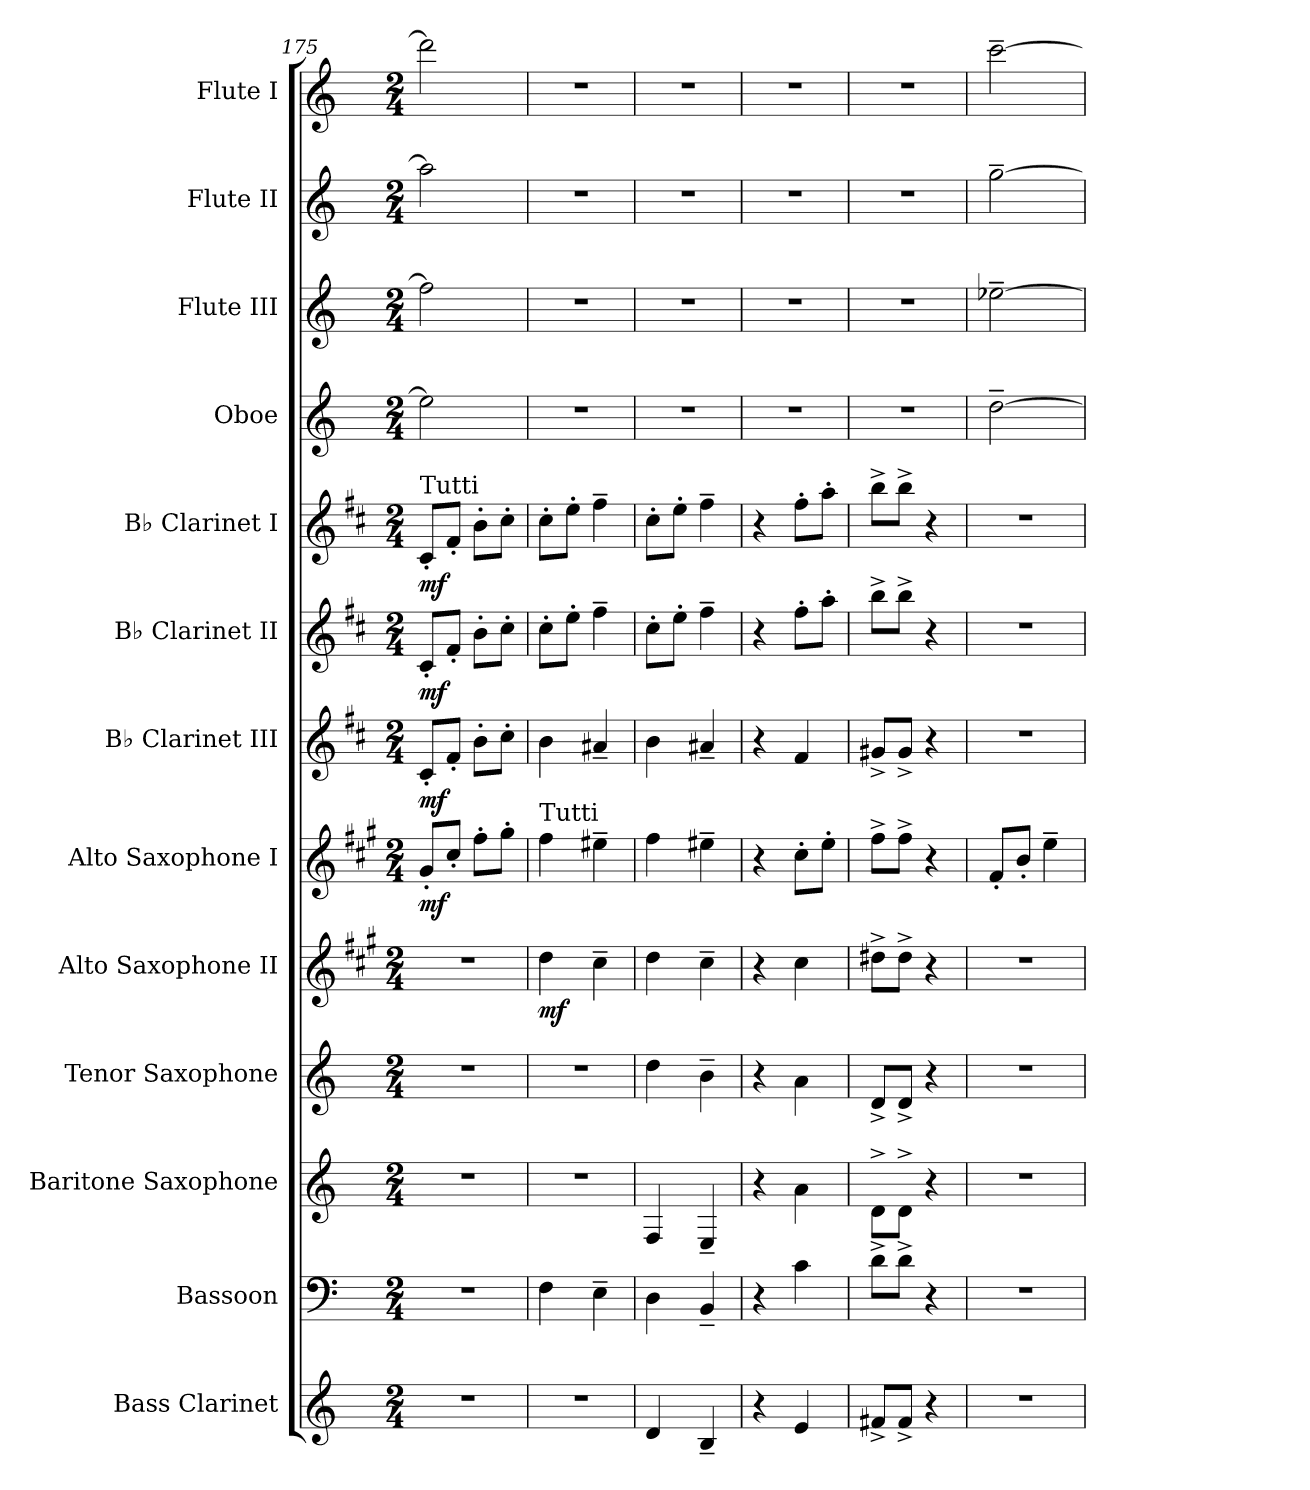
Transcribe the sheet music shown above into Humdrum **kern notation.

**kern	**kern	**kern	**kern	**kern	**dynam	**kern	**dynam	**kern	**dynam	**kern	**dynam	**kern	**dynam	**kern	**kern	**kern	**kern
*part13	*part12	*part11	*part10	*part9	*part9	*part8	*part8	*part7	*part7	*part6	*part6	*part5	*part5	*part4	*part3	*part2	*part1
*staff13	*staff12	*staff11	*staff10	*staff9	*staff9	*staff8	*staff8	*staff7	*staff7	*staff6	*staff6	*staff5	*staff5	*staff4	*staff3	*staff2	*staff1
*I"Bass Clarinet	*I"Bassoon	*I"Baritone Saxophone	*I"Tenor Saxophone	*I"Alto Saxophone II	*	*I"Alto Saxophone I	*	*I"B♭ Clarinet III	*	*I"B♭ Clarinet II	*	*I"B♭ Clarinet I	*	*I"Oboe	*I"Flute III	*I"Flute II	*I"Flute I
*I'B. Cl.	*I'Bsn.	*I'Bar. Sax.	*I'T. Sax.	*I'A. Sax. II	*	*I'A. Sax. I	*	*I'B♭ Cl. III	*	*I'B♭ Cl. II	*	*I'B♭ Cl. I	*	*I'Ob.	*I'Fl. III	*I'Fl. II	*I'Fl. I
*clefG2	*clefF4	*clefG2	*clefG2	*clefG2	*	*clefG2	*	*clefG2	*	*clefG2	*	*clefG2	*	*clefG2	*clefG2	*clefG2	*clefG2
*ITrd8c14	*	*ITrd12c21	*ITrd8c14	*ITrd5c9	*	*ITrd5c9	*	*ITrd1c2	*	*ITrd1c2	*	*ITrd1c2	*	*	*	*	*
*k[]	*k[]	*k[]	*k[]	*k[]	*	*k[]	*	*k[]	*	*k[]	*	*k[]	*	*k[]	*k[]	*k[]	*k[]
*M2/4	*M2/4	*M2/4	*M2/4	*M2/4	*	*M2/4	*	*M2/4	*	*M2/4	*	*M2/4	*	*M2/4	*M2/4	*M2/4	*M2/4
=175	=175	=175	=175	=175	=175	=175	=175	=175	=175	=175	=175	=175	=175	=175	=175	=175	=175
!	!	!	!	!	!	!	!	!	!	!	!	!LO:TX:a:t=Tutti	!	!	!	!	!
!	!	!	!	!	!	!	!LO:DY:b	!	!LO:DY:b	!	!LO:DY:b	!	!LO:DY:b	!	!	!	!
2r	2r	2r	2r	2r	.	8B'/L	mf	8B'/L	mf	8B'/L	mf	8B'/L	mf	2ee\]	2ff\]	2aa\]	2ddd\]
.	.	.	.	.	.	8e'/J	.	8e'/J	.	8e'/J	.	8e'/J	.	.	.	.	.
.	.	.	.	.	.	8a'\L	.	8a'\L	.	8a'\L	.	8a'\L	.	.	.	.	.
.	.	.	.	.	.	8b'\J	.	8b'\J	.	8b'\J	.	8b'\J	.	.	.	.	.
=176	=176	=176	=176	=176	=176	=176	=176	=176	=176	=176	=176	=176	=176	=176	=176	=176	=176
!	!	!	!	!	!	!LO:TX:a:t=Tutti	!	!	!	!	!	!	!	!	!	!	!
!	!	!	!	!	!LO:DY:b	!	!	!	!	!	!	!	!	!	!	!	!
2r	4F\	2r	2r	4f\	mf	4a\	.	4a\	.	8b'\L	.	8b'\L	.	2r	2r	2r	2r
.	.	.	.	.	.	.	.	.	.	8dd'\J	.	8dd'\J	.	.	.	.	.
.	4E~\	.	.	4e~\	.	4g#X~\	.	4g#X~/	.	4ee~\	.	4ee~\	.	.	.	.	.
=177	=177	=177	=177	=177	=177	=177	=177	=177	=177	=177	=177	=177	=177	=177	=177	=177	=177
4D/	4D\	4FF/	4d\	4f\	.	4a\	.	4a\	.	8b'\L	.	8b'\L	.	2r	2r	2r	2r
.	.	.	.	.	.	.	.	.	.	8dd'\J	.	8dd'\J	.	.	.	.	.
4BB~/	4BB~/	4EE~/	4B~\	4e~\	.	4g#X~\	.	4g#X~/	.	4ee~\	.	4ee~\	.	.	.	.	.
=178	=178	=178	=178	=178	=178	=178	=178	=178	=178	=178	=178	=178	=178	=178	=178	=178	=178
4r	4r	4r	4r	4r	.	4r	.	4r	.	4r	.	4r	.	2r	2r	2r	2r
4E/	4c\	4A\	4A\	4e\	.	8e'\L	.	4e/	.	8ee'\L	.	8ee'\L	.	.	.	.	.
.	.	.	.	.	.	8g'\J	.	.	.	8gg'\J	.	8gg'\J	.	.	.	.	.
=179	=179	=179	=179	=179	=179	=179	=179	=179	=179	=179	=179	=179	=179	=179	=179	=179	=179
8F#X^/L	8d^\L	8D^\L	8D^/L	8f#X^\L	.	8a^\L	.	8f#X^/L	.	8aa^\L	.	8aa^\L	.	2r	2r	2r	2r
8F#^/J	8d^\J	8D^\J	8D^/J	8f#^\J	.	8a^\J	.	8f#^/J	.	8aa^\J	.	8aa^\J	.	.	.	.	.
4r	4r	4r	4r	4r	.	4r	.	4r	.	4r	.	4r	.	.	.	.	.
=180	=180	=180	=180	=180	=180	=180	=180	=180	=180	=180	=180	=180	=180	=180	=180	=180	=180
2r	2r	2r	2r	2r	.	8A'/L	.	2r	.	2r	.	2r	.	[2dd~\	[2ee-X~\	[2gg~\	[2ccc~\
.	.	.	.	.	.	8d'/J	.	.	.	.	.	.	.	.	.	.	.
.	.	.	.	.	.	4g~\	.	.	.	.	.	.	.	.	.	.	.
=	=	=	=	=	=	=	=	=	=	=	=	=	=	=	=	=	=
*-	*-	*-	*-	*-	*-	*-	*-	*-	*-	*-	*-	*-	*-	*-	*-	*-	*-
